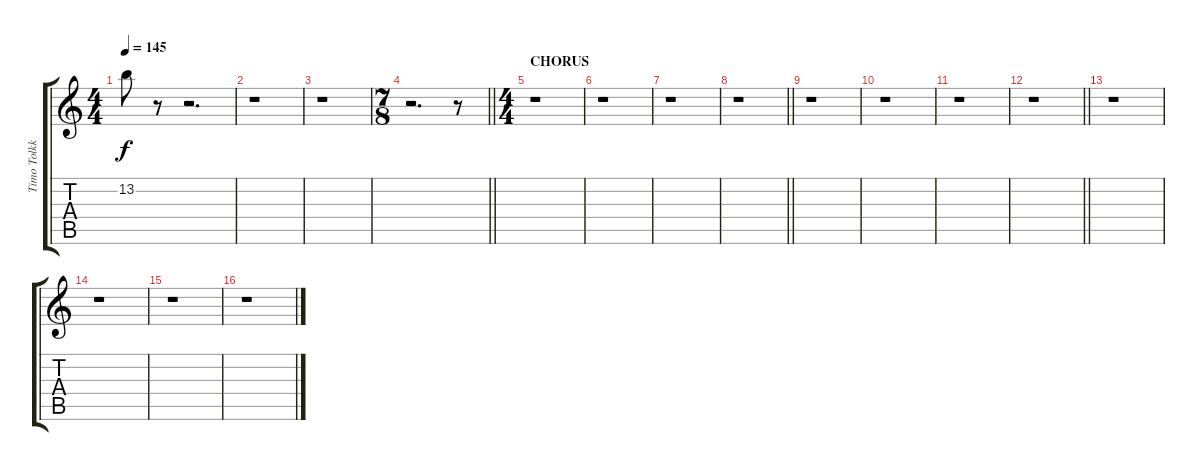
\track ("Timo Tolkki (lead)" "Timo Tolkk") {instrument distortionguitar}
\staff {score tabs}
\tuning (Eb4 Bb3 Gb3 Db3 Ab2 Eb2) {hide}
\ts (4 4)
\tempo 145
\clef g2
\ks c
13.2{t}.8{dy f} r.8 r.2{d} |
r.1 |
r.1 |
\ts (7 8)
\barLineRight lightlight
r.2{d} r.8 |
\ts (4 4)
\section ("" "CHORUS")
r.1 |
r.1 |
r.1 |
\barLineRight lightlight
r.1 |
r.1 |
r.1 |
r.1 |
\barLineRight lightlight
r.1 |
r.1 |
r.1 |
r.1 |
r.1
